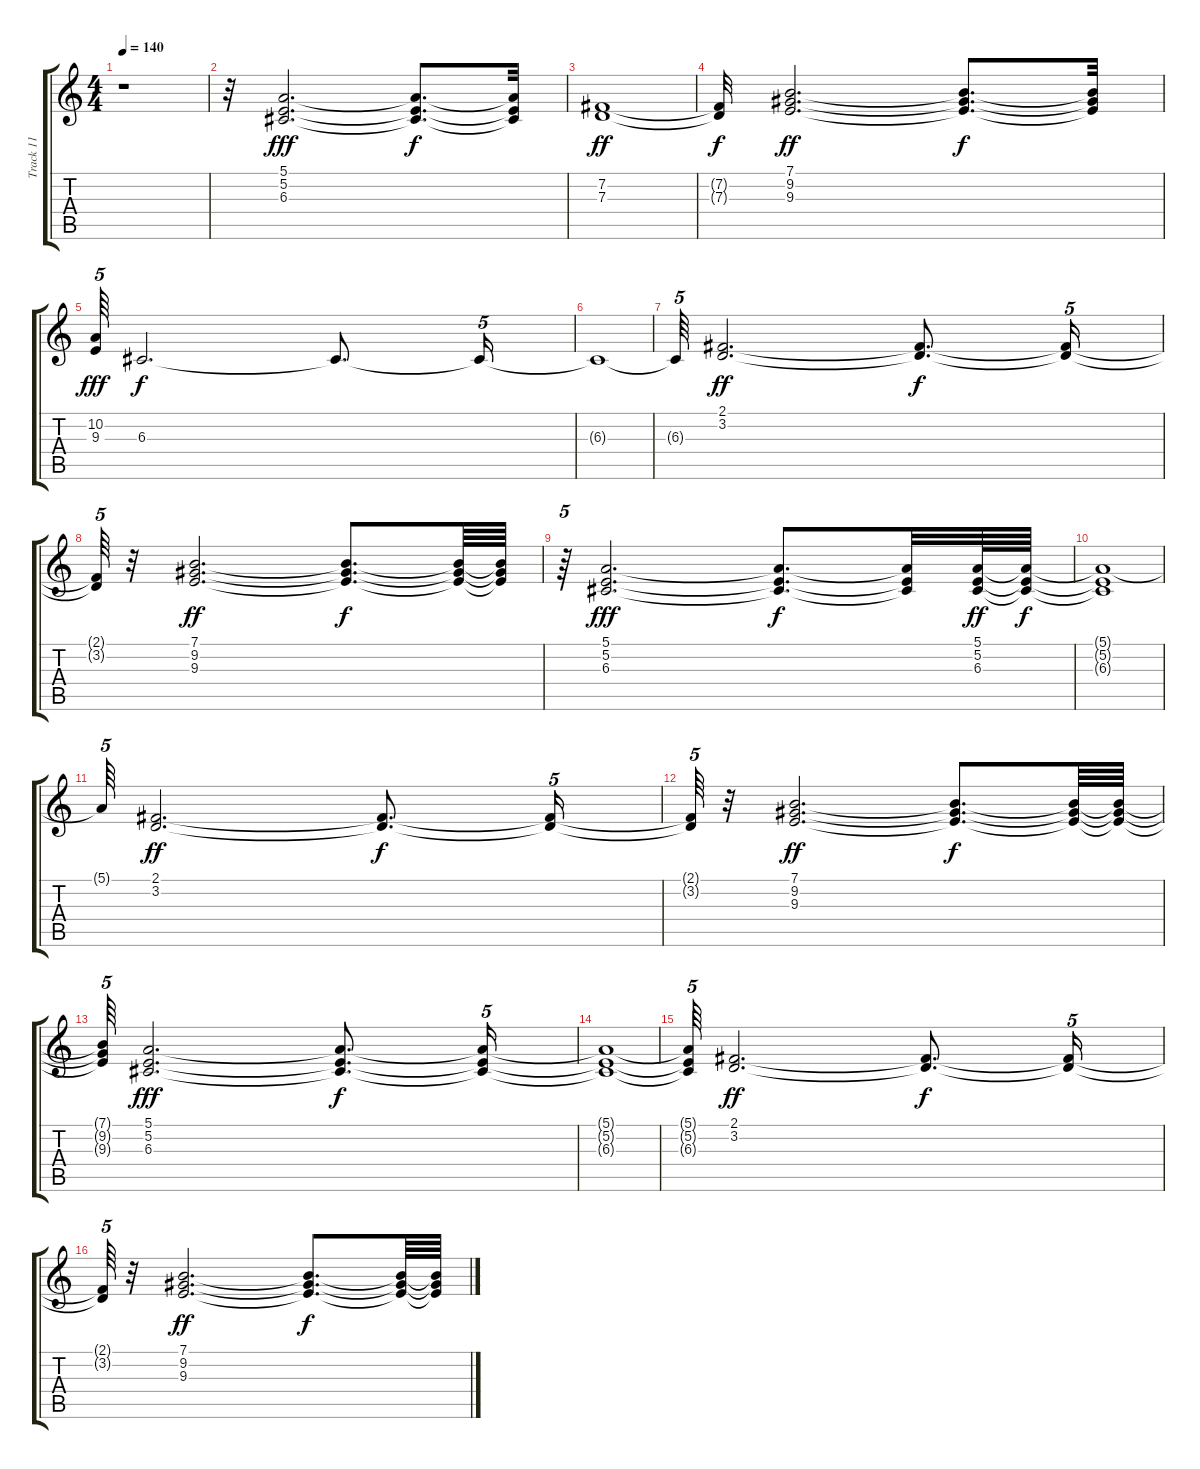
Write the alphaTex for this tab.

\track ("Track 11" "Track 11") {instrument synthstrings2}
\staff {score tabs}
\tuning (E4 B3 G3 D3 A2 E2) {hide}
\ts (4 4)
\tempo 140
\clef g2
\ks c
r.1{dy fff instrument synthstrings2} |
r.32 (5.1 5.2 6.3).2{d} (5.1{t} 5.2{t} 6.3{t}).8{d dy f} (5.1{t} 5.2{t} 6.3{t}).32 |
(7.2 7.3).1{dy ff} |
(7.2{t} 7.3{t}).32{dy f} (7.1 9.2 9.3).2{d dy ff} (7.1{t} 9.2{t} 9.3{t}).8{d dy f} (7.1{t} 9.2{t} 9.3{t}).32 |
(10.2 9.3).64{tu (5 4) dy fff} 6.3.2{d dy f} 6.3{t}.8{d} 6.3{t}.16{tu (5 4)} |
6.3{t}.1 |
6.3{t}.64{tu (5 4)} (2.1 3.2).2{d dy ff} (2.1{t} 3.2{t}).8{d dy f} (2.1{t} 3.2{t}).16{tu (5 4)} |
(2.1{t} 3.2{t}).64{tu (5 4)} r.32 (7.1 9.2 9.3).2{d dy ff} (7.1{t} 9.2{t} 9.3{t}).8{d dy f} (7.1{t} 9.2{t} 9.3{t}).64 (7.1{t} 9.2{t} 9.3{t}).64 |
r.64{tu (5 4)} (5.1 5.2 6.3).2{d dy fff} (5.1{t} 5.2{t} 6.3{t}).8{d dy f} (5.1{t} 5.2{t} 6.3{t}).32 (5.1 5.2 6.3).64{dy ff} (5.1{t} 5.2{t} 6.3{t}).64{dy f} |
(5.1{t} 5.2{t} 6.3{t}).1 |
5.1{t}.64{tu (5 4)} (2.1 3.2).2{d dy ff} (2.1{t} 3.2{t}).8{d dy f} (2.1{t} 3.2{t}).16{tu (5 4)} |
(2.1{t} 3.2{t}).64{tu (5 4)} r.32 (7.1 9.2 9.3).2{d dy ff} (7.1{t} 9.2{t} 9.3{t}).8{d dy f} (7.1{t} 9.2{t} 9.3{t}).64 (7.1{t} 9.2{t} 9.3{t}).64 |
(7.1{t} 9.2{t} 9.3{t}).64{tu (5 4)} (5.1 5.2 6.3).2{d dy fff} (5.1{t} 5.2{t} 6.3{t}).8{d dy f} (5.1{t} 5.2{t} 6.3{t}).16{tu (5 4)} |
(5.1{t} 5.2{t} 6.3{t}).1 |
(5.1{t} 5.2{t} 6.3{t}).64{tu (5 4)} (2.1 3.2).2{d dy ff} (2.1{t} 3.2{t}).8{d dy f} (2.1{t} 3.2{t}).16{tu (5 4)} |
(2.1{t} 3.2{t}).64{tu (5 4)} r.32 (7.1 9.2 9.3).2{d dy ff} (7.1{t} 9.2{t} 9.3{t}).8{d dy f} (7.1{t} 9.2{t} 9.3{t}).64 (7.1{t} 9.2{t} 9.3{t}).64
